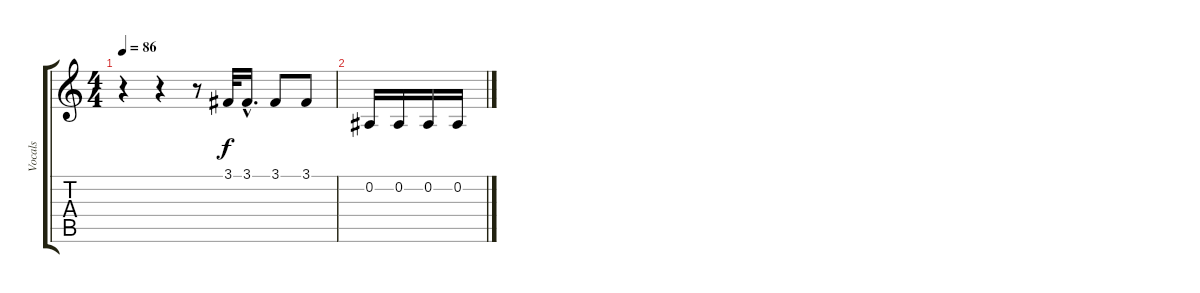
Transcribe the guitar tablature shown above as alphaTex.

\track ("Vocals" "Vocals") {instrument voiceoohs}
\staff {score tabs}
\tuning (Eb4 Bb3 Gb3 Db3 Ab2 Eb2) {hide}
\ts (4 4)
\tempo 86
\clef g2
\ks c
r.4{dy f} r.4 r.8 3.1.32 3.1{hac}.16{d} 3.1.8 3.1.8 |
0.2.16 0.2.16 0.2.16 0.2.16
